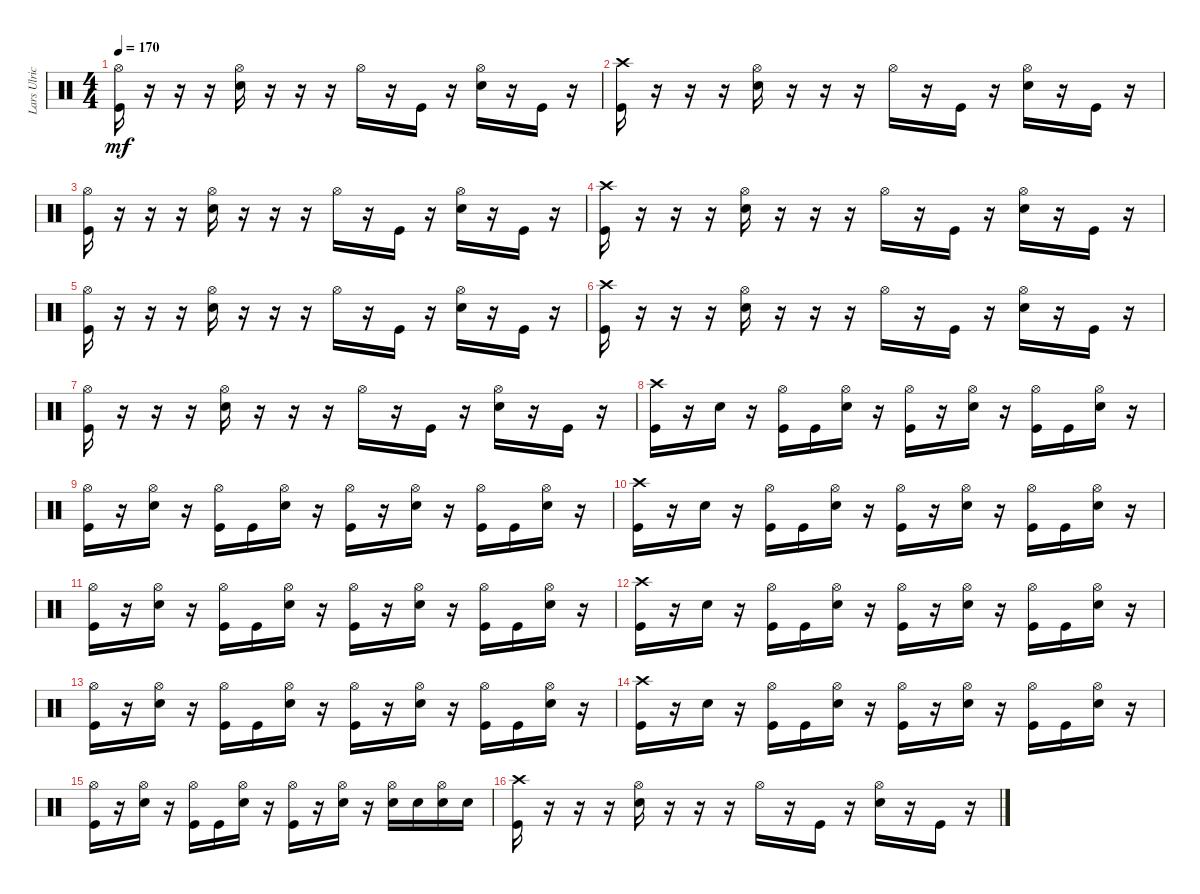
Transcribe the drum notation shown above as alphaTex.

\track ("Lars Ulrich" "Lars Ulric") {instrument percussion}
\staff {score}
\articulation defaults
\ts (4 4)
\tempo 170
\clef neutral
\ks c
("Kick (hit)" "Hi-Hat (open)").16{dy mf} r.16 r.16 r.16 ("Hi-Hat (open)" "Snare (hit) 2").16 r.16 r.16 r.16 "Hi-Hat (open)".16 r.16 "Kick (hit)".16 r.16 ("Hi-Hat (open)" "Snare (hit) 2").16 r.16 "Kick (hit)".16 r.16 |
("Kick (hit)" "Crash high (hit)").16 r.16 r.16 r.16 ("Hi-Hat (open)" "Snare (hit) 2").16 r.16 r.16 r.16 "Hi-Hat (open)".16 r.16 "Kick (hit)".16 r.16 ("Hi-Hat (open)" "Snare (hit) 2").16 r.16 "Kick (hit)".16 r.16 |
("Kick (hit)" "Hi-Hat (open)").16 r.16 r.16 r.16 ("Hi-Hat (open)" "Snare (hit) 2").16 r.16 r.16 r.16 "Hi-Hat (open)".16 r.16 "Kick (hit)".16 r.16 ("Hi-Hat (open)" "Snare (hit) 2").16 r.16 "Kick (hit)".16 r.16 |
("Kick (hit)" "Crash high (hit)").16 r.16 r.16 r.16 ("Hi-Hat (open)" "Snare (hit) 2").16 r.16 r.16 r.16 "Hi-Hat (open)".16 r.16 "Kick (hit)".16 r.16 ("Hi-Hat (open)" "Snare (hit) 2").16 r.16 "Kick (hit)".16 r.16 |
("Kick (hit)" "Hi-Hat (open)").16 r.16 r.16 r.16 ("Hi-Hat (open)" "Snare (hit) 2").16 r.16 r.16 r.16 "Hi-Hat (open)".16 r.16 "Kick (hit)".16 r.16 ("Hi-Hat (open)" "Snare (hit) 2").16 r.16 "Kick (hit)".16 r.16 |
("Kick (hit)" "Crash high (hit)").16 r.16 r.16 r.16 ("Hi-Hat (open)" "Snare (hit) 2").16 r.16 r.16 r.16 "Hi-Hat (open)".16 r.16 "Kick (hit)".16 r.16 ("Hi-Hat (open)" "Snare (hit) 2").16 r.16 "Kick (hit)".16 r.16 |
("Kick (hit)" "Hi-Hat (open)").16 r.16 r.16 r.16 ("Hi-Hat (open)" "Snare (hit) 2").16 r.16 r.16 r.16 "Hi-Hat (open)".16 r.16 "Kick (hit)".16 r.16 ("Hi-Hat (open)" "Snare (hit) 2").16 r.16 "Kick (hit)".16 r.16 |
("Kick (hit)" "Crash high (hit)").16 r.16 "Snare (hit) 2".16 r.16 ("Hi-Hat (open)" "Kick (hit)").16 "Kick (hit)".16 ("Snare (hit) 2" "Hi-Hat (open)").16 r.16 ("Hi-Hat (open)" "Kick (hit)").16 r.16 ("Snare (hit) 2" "Hi-Hat (open)").16 r.16 ("Hi-Hat (open)" "Kick (hit)").16 "Kick (hit)".16 ("Hi-Hat (open)" "Snare (hit) 2").16 r.16 |
("Kick (hit)" "Hi-Hat (open)").16 r.16 ("Snare (hit) 2" "Hi-Hat (open)").16 r.16 ("Hi-Hat (open)" "Kick (hit)").16 "Kick (hit)".16 ("Snare (hit) 2" "Hi-Hat (open)").16 r.16 ("Hi-Hat (open)" "Kick (hit)").16 r.16 ("Snare (hit) 2" "Hi-Hat (open)").16 r.16 ("Hi-Hat (open)" "Kick (hit)").16 "Kick (hit)".16 ("Hi-Hat (open)" "Snare (hit) 2").16 r.16 |
("Kick (hit)" "Crash high (hit)").16 r.16 "Snare (hit) 2".16 r.16 ("Hi-Hat (open)" "Kick (hit)").16 "Kick (hit)".16 ("Snare (hit) 2" "Hi-Hat (open)").16 r.16 ("Hi-Hat (open)" "Kick (hit)").16 r.16 ("Snare (hit) 2" "Hi-Hat (open)").16 r.16 ("Hi-Hat (open)" "Kick (hit)").16 "Kick (hit)".16 ("Hi-Hat (open)" "Snare (hit) 2").16 r.16 |
("Kick (hit)" "Hi-Hat (open)").16 r.16 ("Snare (hit) 2" "Hi-Hat (open)").16 r.16 ("Hi-Hat (open)" "Kick (hit)").16 "Kick (hit)".16 ("Snare (hit) 2" "Hi-Hat (open)").16 r.16 ("Hi-Hat (open)" "Kick (hit)").16 r.16 ("Snare (hit) 2" "Hi-Hat (open)").16 r.16 ("Hi-Hat (open)" "Kick (hit)").16 "Kick (hit)".16 ("Hi-Hat (open)" "Snare (hit) 2").16 r.16 |
("Kick (hit)" "Crash high (hit)").16 r.16 "Snare (hit) 2".16 r.16 ("Hi-Hat (open)" "Kick (hit)").16 "Kick (hit)".16 ("Snare (hit) 2" "Hi-Hat (open)").16 r.16 ("Hi-Hat (open)" "Kick (hit)").16 r.16 ("Snare (hit) 2" "Hi-Hat (open)").16 r.16 ("Hi-Hat (open)" "Kick (hit)").16 "Kick (hit)".16 ("Hi-Hat (open)" "Snare (hit) 2").16 r.16 |
("Kick (hit)" "Hi-Hat (open)").16 r.16 ("Snare (hit) 2" "Hi-Hat (open)").16 r.16 ("Hi-Hat (open)" "Kick (hit)").16 "Kick (hit)".16 ("Snare (hit) 2" "Hi-Hat (open)").16 r.16 ("Hi-Hat (open)" "Kick (hit)").16 r.16 ("Snare (hit) 2" "Hi-Hat (open)").16 r.16 ("Hi-Hat (open)" "Kick (hit)").16 "Kick (hit)".16 ("Hi-Hat (open)" "Snare (hit) 2").16 r.16 |
("Kick (hit)" "Crash high (hit)").16 r.16 "Snare (hit) 2".16 r.16 ("Hi-Hat (open)" "Kick (hit)").16 "Kick (hit)".16 ("Snare (hit) 2" "Hi-Hat (open)").16 r.16 ("Hi-Hat (open)" "Kick (hit)").16 r.16 ("Snare (hit) 2" "Hi-Hat (open)").16 r.16 ("Hi-Hat (open)" "Kick (hit)").16 "Kick (hit)".16 ("Hi-Hat (open)" "Snare (hit) 2").16 r.16 |
("Kick (hit)" "Hi-Hat (open)").16 r.16 ("Snare (hit) 2" "Hi-Hat (open)").16 r.16 ("Hi-Hat (open)" "Kick (hit)").16 "Kick (hit)".16 ("Snare (hit) 2" "Hi-Hat (open)").16 r.16 ("Hi-Hat (open)" "Kick (hit)").16 r.16 ("Snare (hit) 2" "Hi-Hat (open)").16 r.16 ("Hi-Hat (open)" "Snare (hit) 2").16 "Snare (hit) 2".16 ("Hi-Hat (open)" "Snare (hit) 2").16 "Snare (hit) 2".16 |
("Kick (hit)" "Crash high (hit)").16 r.16 r.16 r.16 ("Hi-Hat (open)" "Snare (hit) 2").16 r.16 r.16 r.16 "Hi-Hat (open)".16 r.16 "Kick (hit)".16 r.16 ("Hi-Hat (open)" "Snare (hit) 2").16 r.16 "Kick (hit)".16 r.16
